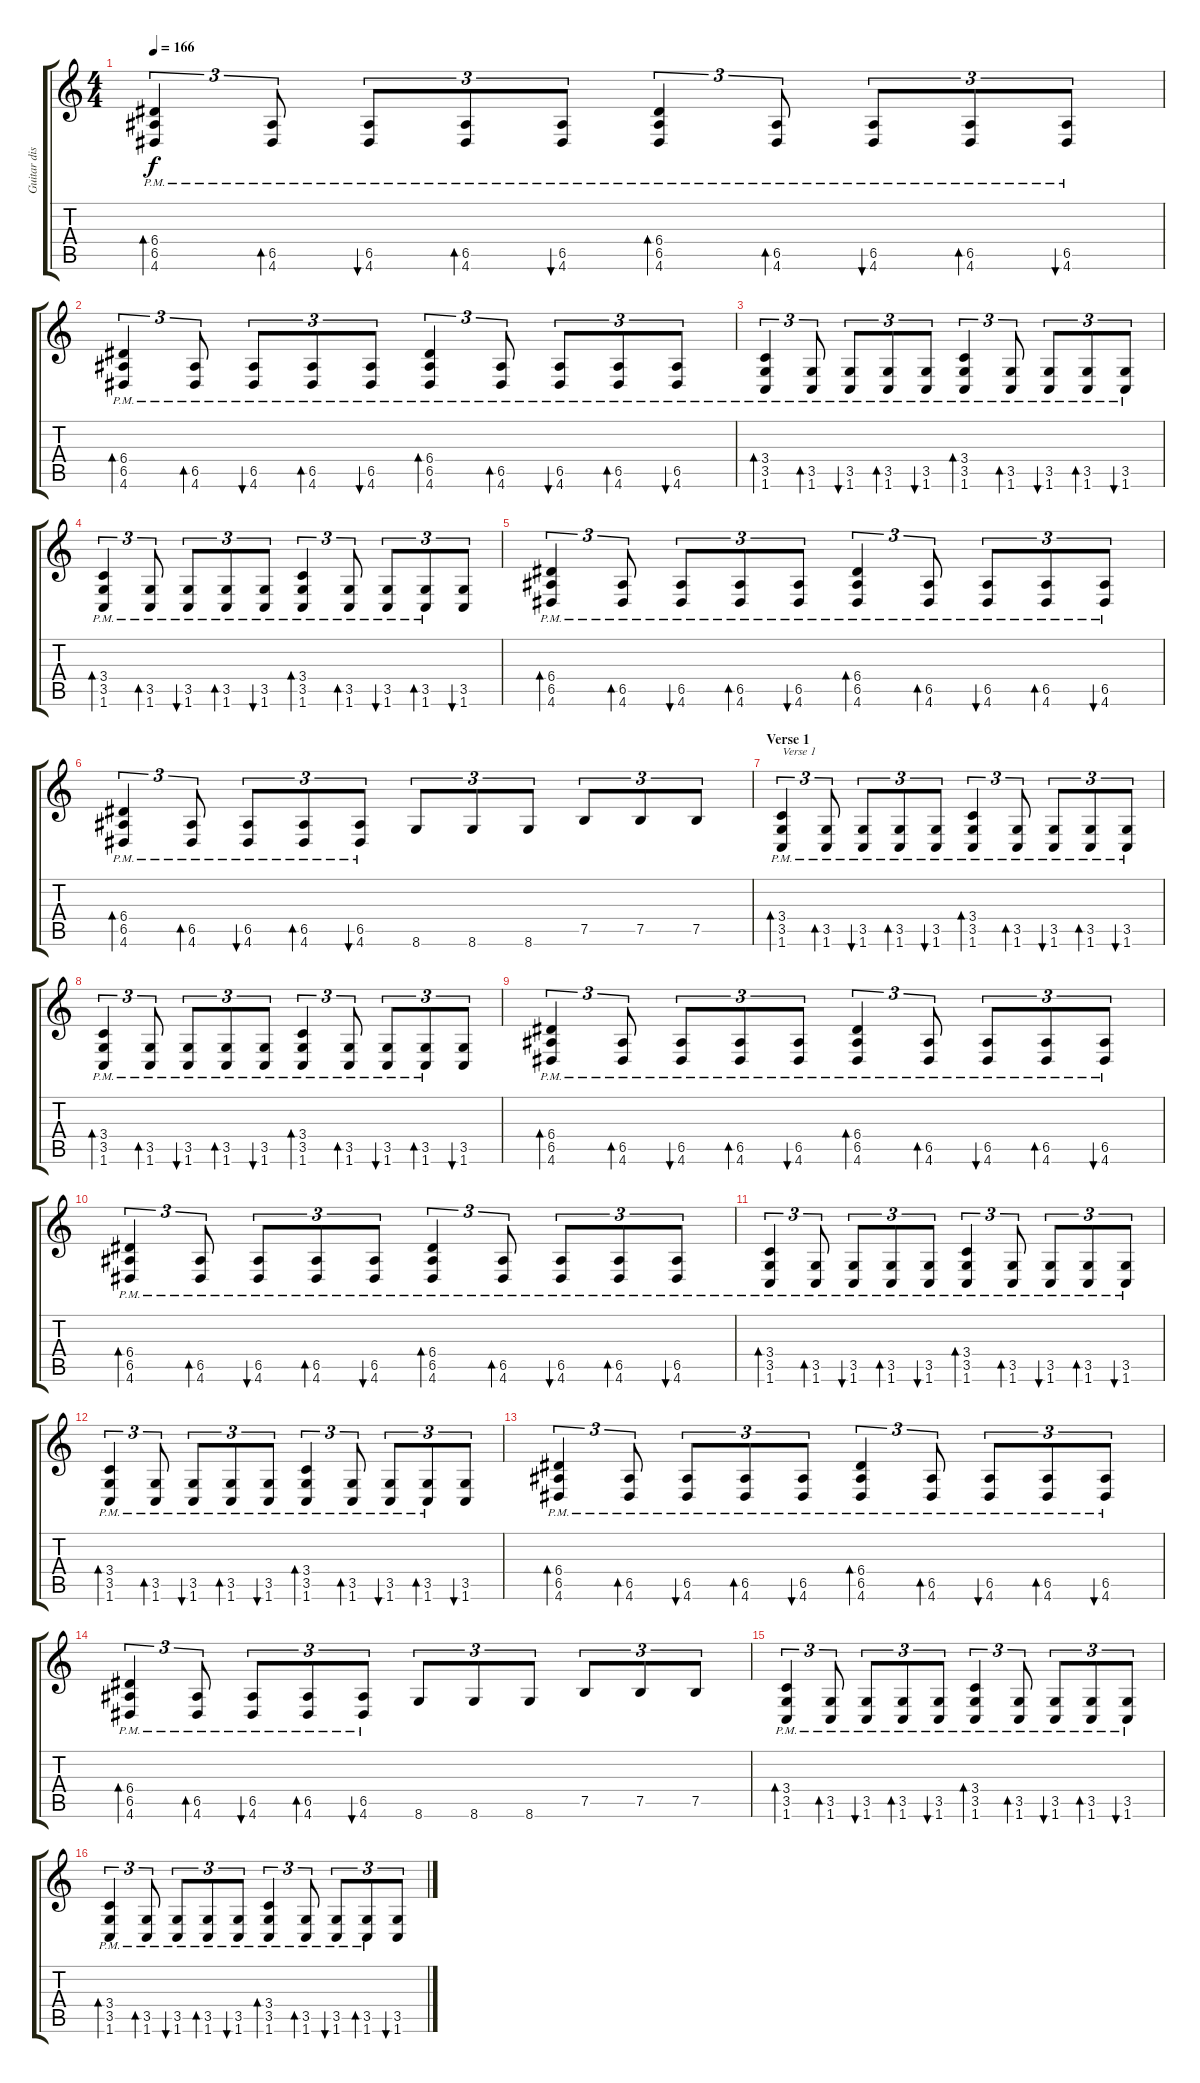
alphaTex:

\track ("Guitar distortion 1" "Guitar dis") {instrument distortionguitar}
\staff {score tabs}
\tuning (B3 Gb3 D3 A2 E2 B1) {hide}
\ts (4 4)
\tempo 166
\clef g2
\ks c
(6.4 6.5 4.6{pm}).4{tu (3 2) bd 60 dy f} (6.5 4.6{pm}).8{tu (3 2) bd 60} (6.5 4.6{pm}).8{tu (3 2) bu 60} (6.5 4.6{pm}).8{tu (3 2) bd 60} (6.5 4.6{pm}).8{tu (3 2) bu 60} (6.4 6.5 4.6{pm}).4{tu (3 2) bd 60} (6.5 4.6{pm}).8{tu (3 2) bd 60} (6.5 4.6{pm}).8{tu (3 2) bu 60} (6.5 4.6{pm}).8{tu (3 2) bd 60} (6.5 4.6{pm}).8{tu (3 2) bu 60} |
(6.4 6.5 4.6{pm}).4{tu (3 2) bd 60} (6.5 4.6{pm}).8{tu (3 2) bd 60} (6.5 4.6{pm}).8{tu (3 2) bu 60} (6.5 4.6{pm}).8{tu (3 2) bd 60} (6.5 4.6{pm}).8{tu (3 2) bu 60} (6.4 6.5 4.6{pm}).4{tu (3 2) bd 60} (6.5 4.6{pm}).8{tu (3 2) bd 60} (6.5 4.6{pm}).8{tu (3 2) bu 60} (6.5 4.6{pm}).8{tu (3 2) bd 60} (6.5 4.6{pm}).8{tu (3 2) bu 60} |
(3.4 3.5 1.6{pm}).4{tu (3 2) bd 60} (3.5 1.6{pm}).8{tu (3 2) bd 60} (3.5 1.6{pm}).8{tu (3 2) bu 60} (3.5 1.6{pm}).8{tu (3 2) bd 60} (3.5 1.6{pm}).8{tu (3 2) bu 60} (3.4 3.5 1.6{pm}).4{tu (3 2) bd 60} (3.5 1.6{pm}).8{tu (3 2) bd 60} (3.5 1.6{pm}).8{tu (3 2) bu 60} (3.5 1.6{pm}).8{tu (3 2) bd 60} (3.5 1.6{pm}).8{tu (3 2) bu 60} |
(3.4 3.5 1.6{pm}).4{tu (3 2) bd 60} (3.5 1.6{pm}).8{tu (3 2) bd 60} (3.5 1.6{pm}).8{tu (3 2) bu 60} (3.5 1.6{pm}).8{tu (3 2) bd 60} (3.5 1.6{pm}).8{tu (3 2) bu 60} (3.4 3.5 1.6{pm}).4{tu (3 2) bd 60} (3.5 1.6{pm}).8{tu (3 2) bd 60} (3.5 1.6{pm}).8{tu (3 2) bu 60} (3.5 1.6{pm}).8{tu (3 2) bd 60} (3.5 1.6).8{tu (3 2) bu 60} |
(6.4 6.5 4.6{pm}).4{tu (3 2) bd 60} (6.5 4.6{pm}).8{tu (3 2) bd 60} (6.5 4.6{pm}).8{tu (3 2) bu 60} (6.5 4.6{pm}).8{tu (3 2) bd 60} (6.5 4.6{pm}).8{tu (3 2) bu 60} (6.4 6.5 4.6{pm}).4{tu (3 2) bd 60} (6.5 4.6{pm}).8{tu (3 2) bd 60} (6.5 4.6{pm}).8{tu (3 2) bu 60} (6.5 4.6{pm}).8{tu (3 2) bd 60} (6.5 4.6{pm}).8{tu (3 2) bu 60} |
(6.4 6.5 4.6{pm}).4{tu (3 2) bd 60} (6.5 4.6{pm}).8{tu (3 2) bd 60} (6.5 4.6{pm}).8{tu (3 2) bu 60} (6.5 4.6{pm}).8{tu (3 2) bd 60} (6.5 4.6{pm}).8{tu (3 2) bu 60} 8.6.8{tu (3 2)} 8.6.8{tu (3 2)} 8.6.8{tu (3 2)} 7.5.8{tu (3 2)} 7.5.8{tu (3 2)} 7.5.8{tu (3 2)} |
\section ("" "Verse 1")
(3.4 3.5 1.6{pm}).4{tu (3 2) bd 60 txt "Verse 1"} (3.5 1.6{pm}).8{tu (3 2) bd 60} (3.5 1.6{pm}).8{tu (3 2) bu 60} (3.5 1.6{pm}).8{tu (3 2) bd 60} (3.5 1.6{pm}).8{tu (3 2) bu 60} (3.4 3.5 1.6{pm}).4{tu (3 2) bd 60} (3.5 1.6{pm}).8{tu (3 2) bd 60} (3.5 1.6{pm}).8{tu (3 2) bu 60} (3.5 1.6{pm}).8{tu (3 2) bd 60} (3.5 1.6{pm}).8{tu (3 2) bu 60} |
(3.4 3.5 1.6{pm}).4{tu (3 2) bd 60} (3.5 1.6{pm}).8{tu (3 2) bd 60} (3.5 1.6{pm}).8{tu (3 2) bu 60} (3.5 1.6{pm}).8{tu (3 2) bd 60} (3.5 1.6{pm}).8{tu (3 2) bu 60} (3.4 3.5 1.6{pm}).4{tu (3 2) bd 60} (3.5 1.6{pm}).8{tu (3 2) bd 60} (3.5 1.6{pm}).8{tu (3 2) bu 60} (3.5 1.6{pm}).8{tu (3 2) bd 60} (3.5 1.6).8{tu (3 2) bu 60} |
(6.4 6.5 4.6{pm}).4{tu (3 2) bd 60} (6.5 4.6{pm}).8{tu (3 2) bd 60} (6.5 4.6{pm}).8{tu (3 2) bu 60} (6.5 4.6{pm}).8{tu (3 2) bd 60} (6.5 4.6{pm}).8{tu (3 2) bu 60} (6.4 6.5 4.6{pm}).4{tu (3 2) bd 60} (6.5 4.6{pm}).8{tu (3 2) bd 60} (6.5 4.6{pm}).8{tu (3 2) bu 60} (6.5 4.6{pm}).8{tu (3 2) bd 60} (6.5 4.6{pm}).8{tu (3 2) bu 60} |
(6.4 6.5 4.6{pm}).4{tu (3 2) bd 60} (6.5 4.6{pm}).8{tu (3 2) bd 60} (6.5 4.6{pm}).8{tu (3 2) bu 60} (6.5 4.6{pm}).8{tu (3 2) bd 60} (6.5 4.6{pm}).8{tu (3 2) bu 60} (6.4 6.5 4.6{pm}).4{tu (3 2) bd 60} (6.5 4.6{pm}).8{tu (3 2) bd 60} (6.5 4.6{pm}).8{tu (3 2) bu 60} (6.5 4.6{pm}).8{tu (3 2) bd 60} (6.5 4.6{pm}).8{tu (3 2) bu 60} |
(3.4 3.5 1.6{pm}).4{tu (3 2) bd 60} (3.5 1.6{pm}).8{tu (3 2) bd 60} (3.5 1.6{pm}).8{tu (3 2) bu 60} (3.5 1.6{pm}).8{tu (3 2) bd 60} (3.5 1.6{pm}).8{tu (3 2) bu 60} (3.4 3.5 1.6{pm}).4{tu (3 2) bd 60} (3.5 1.6{pm}).8{tu (3 2) bd 60} (3.5 1.6{pm}).8{tu (3 2) bu 60} (3.5 1.6{pm}).8{tu (3 2) bd 60} (3.5 1.6{pm}).8{tu (3 2) bu 60} |
(3.4 3.5 1.6{pm}).4{tu (3 2) bd 60} (3.5 1.6{pm}).8{tu (3 2) bd 60} (3.5 1.6{pm}).8{tu (3 2) bu 60} (3.5 1.6{pm}).8{tu (3 2) bd 60} (3.5 1.6{pm}).8{tu (3 2) bu 60} (3.4 3.5 1.6{pm}).4{tu (3 2) bd 60} (3.5 1.6{pm}).8{tu (3 2) bd 60} (3.5 1.6{pm}).8{tu (3 2) bu 60} (3.5 1.6{pm}).8{tu (3 2) bd 60} (3.5 1.6).8{tu (3 2) bu 60} |
(6.4 6.5 4.6{pm}).4{tu (3 2) bd 60} (6.5 4.6{pm}).8{tu (3 2) bd 60} (6.5 4.6{pm}).8{tu (3 2) bu 60} (6.5 4.6{pm}).8{tu (3 2) bd 60} (6.5 4.6{pm}).8{tu (3 2) bu 60} (6.4 6.5 4.6{pm}).4{tu (3 2) bd 60} (6.5 4.6{pm}).8{tu (3 2) bd 60} (6.5 4.6{pm}).8{tu (3 2) bu 60} (6.5 4.6{pm}).8{tu (3 2) bd 60} (6.5 4.6{pm}).8{tu (3 2) bu 60} |
(6.4 6.5 4.6{pm}).4{tu (3 2) bd 60} (6.5 4.6{pm}).8{tu (3 2) bd 60} (6.5 4.6{pm}).8{tu (3 2) bu 60} (6.5 4.6{pm}).8{tu (3 2) bd 60} (6.5 4.6{pm}).8{tu (3 2) bu 60} 8.6.8{tu (3 2)} 8.6.8{tu (3 2)} 8.6.8{tu (3 2)} 7.5.8{tu (3 2)} 7.5.8{tu (3 2)} 7.5.8{tu (3 2)} |
(3.4 3.5 1.6{pm}).4{tu (3 2) bd 60} (3.5 1.6{pm}).8{tu (3 2) bd 60} (3.5 1.6{pm}).8{tu (3 2) bu 60} (3.5 1.6{pm}).8{tu (3 2) bd 60} (3.5 1.6{pm}).8{tu (3 2) bu 60} (3.4 3.5 1.6{pm}).4{tu (3 2) bd 60} (3.5 1.6{pm}).8{tu (3 2) bd 60} (3.5 1.6{pm}).8{tu (3 2) bu 60} (3.5 1.6{pm}).8{tu (3 2) bd 60} (3.5 1.6{pm}).8{tu (3 2) bu 60} |
(3.4 3.5 1.6{pm}).4{tu (3 2) bd 60} (3.5 1.6{pm}).8{tu (3 2) bd 60} (3.5 1.6{pm}).8{tu (3 2) bu 60} (3.5 1.6{pm}).8{tu (3 2) bd 60} (3.5 1.6{pm}).8{tu (3 2) bu 60} (3.4 3.5 1.6{pm}).4{tu (3 2) bd 60} (3.5 1.6{pm}).8{tu (3 2) bd 60} (3.5 1.6{pm}).8{tu (3 2) bu 60} (3.5 1.6{pm}).8{tu (3 2) bd 60} (3.5 1.6).8{tu (3 2) bu 60}
